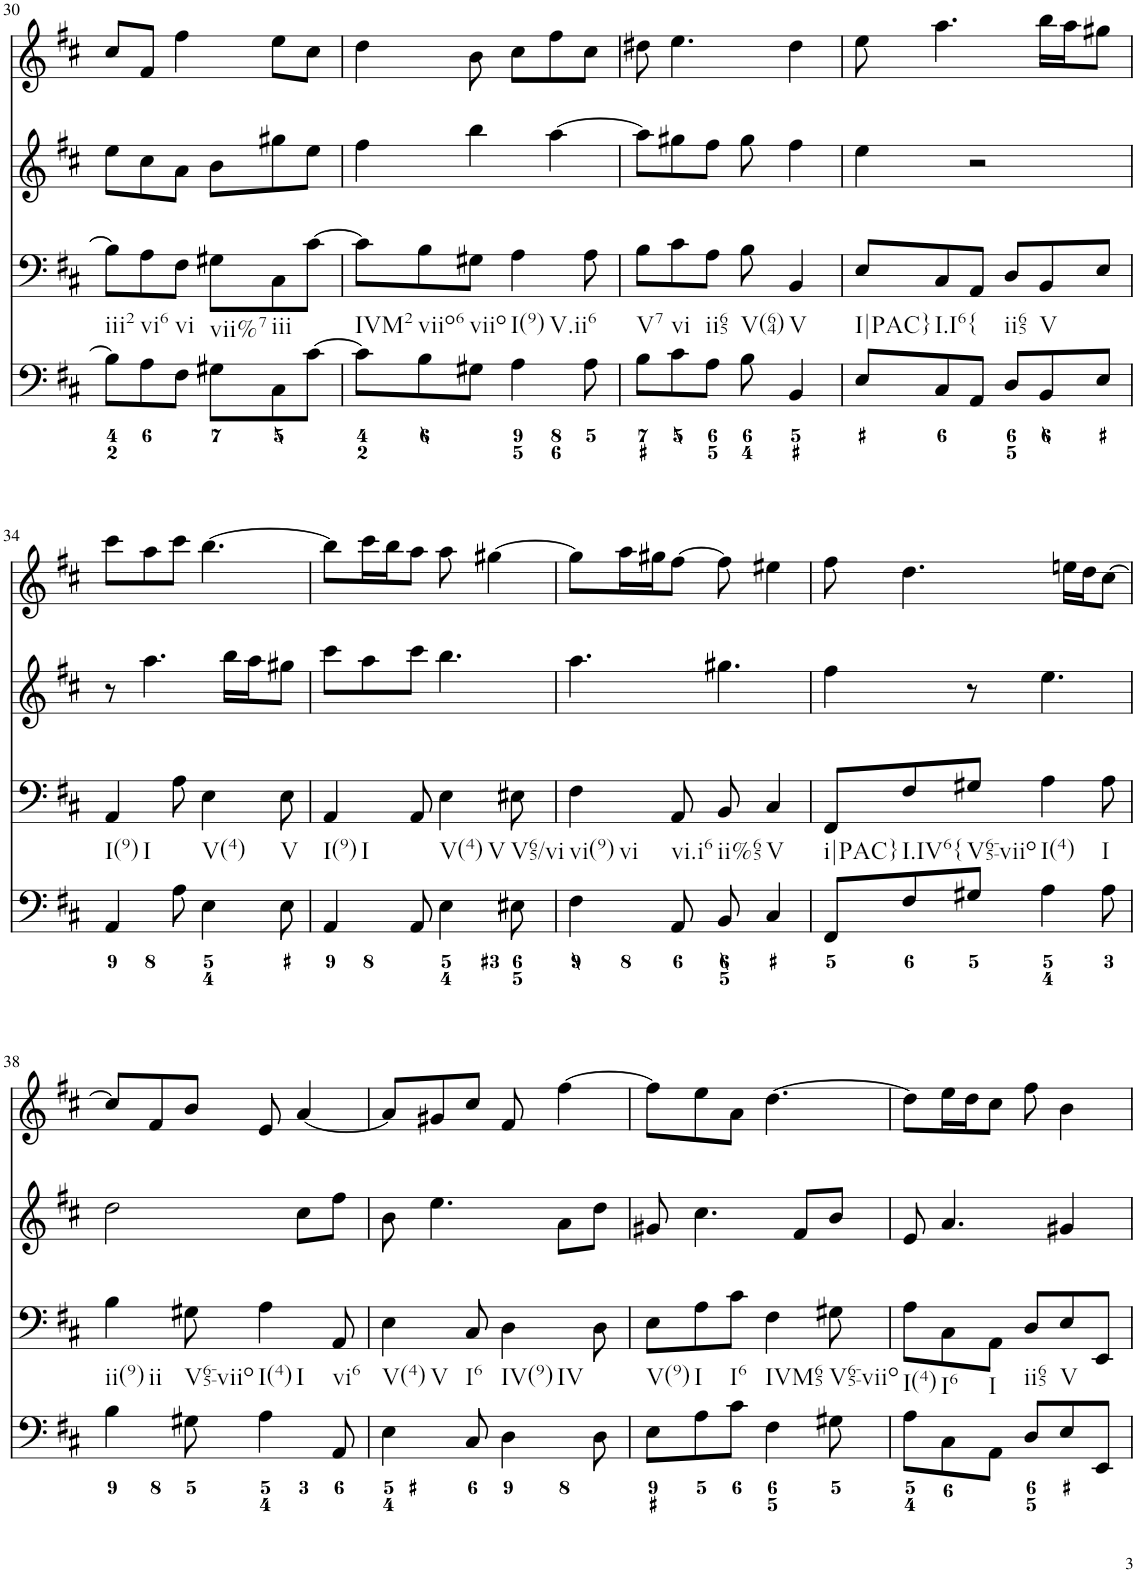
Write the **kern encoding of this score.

**kern	**kern	**kern	**kern
*part4	*part3	*part2	*part1
*staff4	*staff3	*staff2	*staff1
*I"Piano	*I"Piano	*I"Piano	*I"Piano
*I'Pno	*I'Pno	*I'Pno	*I'Pno
!!LO:PB:g=z
*clefF4	*clefF4	*clefG2	*clefG2
*k[f#c#]	*k[f#c#]	*k[f#c#]	*k[f#c#]
*D:	*D:	*D:	*D:
*M6/8	*M6/8	*M6/8	*M6/8
=30	=30	=30	=30
!	!LO:TX:b:t=iii2	!	!
8B\L]	8B\L]	8ee\L	8cc#/L
!	!LO:TX:b:t=vi6	!	!
8A\	8A\	8cc#\	8f#/J
!	!LO:TX:b:t=vi	!	!
8F#\J	8F#\J	8a\J	4ff#\
!	!LO:TX:b:t=vii%7	!	!
8G#X\L	8G#X\L	8b\L	.
!	!LO:TX:b:t=iii	!	!
8C#\	8C#\	8gg#X\	8ee\L
[8c#\J	[8c#\J	8ee\J	8cc#\J
=31	=31	=31	=31
!	!LO:TX:b:t=IVM2	!	!
8c#\L]	8c#\L]	4ff#\	4dd\
!	!LO:TX:b:t=viio6	!	!
8B\	8B\	.	.
!	!LO:TX:b:t=viio	!	!
8G#X\J	8G#X\J	4bb\	8b\
!	!LO:TX:b:t=I(9)	!	!
!	!LO:TX:b:t=V.ii6	!	!
4A\	4A\	.	8cc#\L
.	.	[4aa\	8ff#\
8A\	8A\	.	8cc#\J
=32	=32	=32	=32
!	!LO:TX:b:t=V7	!	!
8B\L	8B\L	8aa\L]	8dd#X\
!	!LO:TX:b:t=vi	!	!
8c#\	8c#\	8gg#X\	4.ee\
!	!LO:TX:b:t=ii65	!	!
8A\J	8A\J	8ff#\J	.
!	!LO:TX:b:t=V(64)	!	!
8B\	8B\	8gg#\	.
!	!LO:TX:b:t=V	!	!
4BB/	4BB/	4ff#\	4dd#\
=33	=33	=33	=33
!	!LO:TX:b:t=I|PAC}	!	!
8E/L	8E/L	4ee\	8ee\
!	!LO:TX:b:t=I.I6{	!	!
8C#/	8C#/	.	4.aa\
8AA/J	8AA/J	2r	.
!	!LO:TX:b:t=ii65	!	!
8D/L	8D/L	.	.
!	!LO:TX:b:t=V	!	!
8BB/	8BB/	.	16bb\LL
.	.	.	16aa\J
8E/J	8E/J	.	8gg#X\J
!!LO:LB:g=z
=34	=34	=34	=34
!	!LO:TX:b:t=I(9)	!	!
!	!LO:TX:b:t=I	!	!
4AA/	4AA/	8r	8ccc#\L
.	.	4.aa\	8aa\
8A\	8A\	.	8ccc#\J
!	!LO:TX:b:t=V(4)	!	!
4E\	4E\	.	[4.bb\
.	.	16bb\LL	.
.	.	16aa\J	.
!	!LO:TX:b:t=V	!	!
8E\	8E\	8gg#X\J	.
=35	=35	=35	=35
!	!LO:TX:b:t=I(9)	!	!
!	!LO:TX:b:t=I	!	!
4AA/	4AA/	8ccc#\L	8bb\L]
.	.	8aa\	16ccc#\L
.	.	.	16bb\J
8AA/	8AA/	8ccc#\J	8aa\J
!	!LO:TX:b:t=V(4)	!	!
!	!LO:TX:b:t=V	!	!
4E\	4E\	4.bb\	8aa\
.	.	.	[4gg#X\
!	!LO:TX:b:t=V65/vi	!	!
8E#X\	8E#X\	.	.
=36	=36	=36	=36
!	!LO:TX:b:t=vi(9)	!	!
!	!LO:TX:b:t=vi	!	!
4F#\	4F#\	4.aa\	8gg#\L]
.	.	.	16aa\L
.	.	.	16gg#X\J
!	!LO:TX:b:t=vi.i6	!	!
8AA/	8AA/	.	[8ff#\J
!	!LO:TX:b:t=ii%65	!	!
8BB/	8BB/	4.gg#X\	8ff#\]
!	!LO:TX:b:t=V	!	!
4C#/	4C#/	.	4ee#X\
=37	=37	=37	=37
!	!LO:TX:b:t=i|PAC}	!	!
8FF#/L	8FF#/L	4ff#\	8ff#\
!	!LO:TX:b:t=I.IV6{	!	!
8F#/	8F#/	.	4.dd\
!	!LO:TX:b:t=V65-viio	!	!
8G#X/J	8G#X/J	8r	.
!	!LO:TX:b:t=I(4)	!	!
4A\	4A\	4.ee\	.
.	.	.	16een\LL
.	.	.	16dd\J
!	!LO:TX:b:t=I	!	!
8A\	8A\	.	[8cc#\J
!!LO:LB:g=z
=38	=38	=38	=38
!	!LO:TX:b:t=ii(9)	!	!
!	!LO:TX:b:t=ii	!	!
4B\	4B\	2dd\	8cc#/L]
.	.	.	8f#/
!	!LO:TX:b:t=V65-viio	!	!
8G#X\	8G#X\	.	8b/J
!	!LO:TX:b:t=I(4)	!	!
!	!LO:TX:b:t=I	!	!
4A\	4A\	.	8e/
.	.	8cc#\L	[4a/
!	!LO:TX:b:t=vi6	!	!
8AA/	8AA/	8ff#\J	.
=39	=39	=39	=39
!	!LO:TX:b:t=V(4)	!	!
!	!LO:TX:b:t=V	!	!
4E\	4E\	8b\	8a/L]
.	.	4.ee\	8g#X/
!	!LO:TX:b:t=I6	!	!
8C#/	8C#/	.	8cc#/J
!	!LO:TX:b:t=IV(9)	!	!
!	!LO:TX:b:t=IV	!	!
4D\	4D\	.	8f#/
.	.	8a\L	[4ff#\
8D\	8D\	8dd\J	.
=40	=40	=40	=40
!	!LO:TX:b:t=V(9)	!	!
8E\L	8E\L	8g#X/	8ff#\L]
!	!LO:TX:b:t=I	!	!
8A\	8A\	4.cc#\	8ee\
!	!LO:TX:b:t=I6	!	!
8c#\J	8c#\J	.	8a\J
!	!LO:TX:b:t=IVM65	!	!
4F#\	4F#\	.	[4.dd\
.	.	8f#/L	.
!	!LO:TX:b:t=V65-viio	!	!
8G#X\	8G#X\	8b/J	.
=41	=41	=41	=41
!	!LO:TX:b:t=I(4)	!	!
8A\L	8A\L	8e/	8dd\L]
!	!LO:TX:b:t=I6	!	!
8C#\	8C#\	4.a/	16ee\L
.	.	.	16dd\J
!	!LO:TX:b:t=I	!	!
8AA\J	8AA\J	.	8cc#\J
!	!LO:TX:b:t=ii65	!	!
8D/L	8D/L	.	8ff#\
!	!LO:TX:b:t=V	!	!
8E/	8E/	4g#X/	4b\
8EE/J	8EE/J	.	.
=	=	=	=
*-	*-	*-	*-
